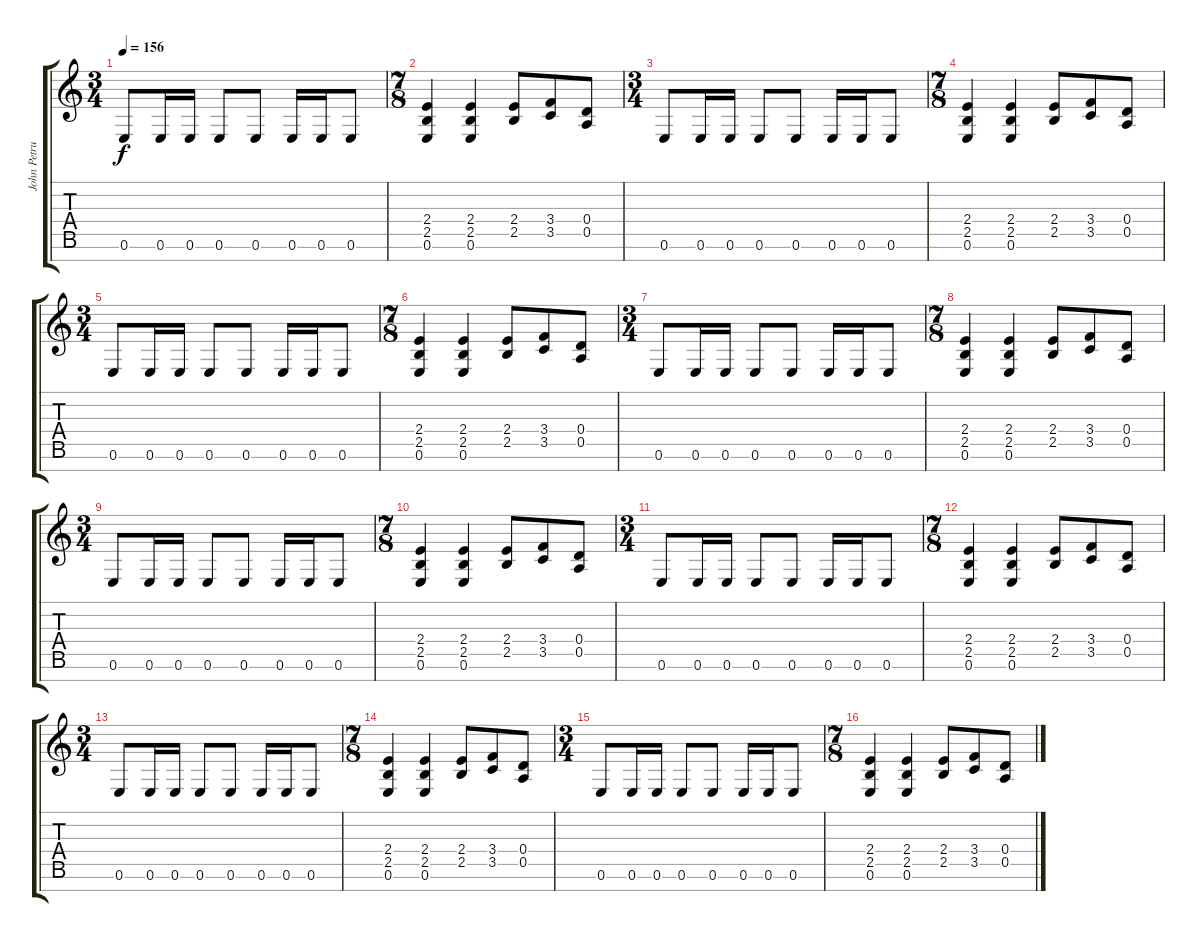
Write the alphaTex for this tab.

\track ("John Petrucci (Solo)" "John Petru") {instrument distortionguitar}
\staff {score tabs}
\tuning (E4 B3 G3 D3 A2 E2 B1) {hide}
\ts (3 4)
\tempo 156
\clef g2
\ks c
0.6.8{dy f} 0.6.16 0.6.16 0.6.8 0.6.8 0.6.16 0.6.16 0.6.8 |
\ts (7 8)
(2.4 2.5 0.6).4 (2.4 2.5 0.6).4 (2.4 2.5).8 (3.4 3.5).8 (0.4 0.5).8 |
\ts (3 4)
0.6.8 0.6.16 0.6.16 0.6.8 0.6.8 0.6.16 0.6.16 0.6.8 |
\ts (7 8)
(2.4 2.5 0.6).4 (2.4 2.5 0.6).4 (2.4 2.5).8 (3.4 3.5).8 (0.4 0.5).8 |
\ts (3 4)
0.6.8 0.6.16 0.6.16 0.6.8 0.6.8 0.6.16 0.6.16 0.6.8 |
\ts (7 8)
(2.4 2.5 0.6).4 (2.4 2.5 0.6).4 (2.4 2.5).8 (3.4 3.5).8 (0.4 0.5).8 |
\ts (3 4)
0.6.8 0.6.16 0.6.16 0.6.8 0.6.8 0.6.16 0.6.16 0.6.8 |
\ts (7 8)
(2.4 2.5 0.6).4 (2.4 2.5 0.6).4 (2.4 2.5).8 (3.4 3.5).8 (0.4 0.5).8 |
\ts (3 4)
0.6.8 0.6.16 0.6.16 0.6.8 0.6.8 0.6.16 0.6.16 0.6.8 |
\ts (7 8)
(2.4 2.5 0.6).4 (2.4 2.5 0.6).4 (2.4 2.5).8 (3.4 3.5).8 (0.4 0.5).8 |
\ts (3 4)
0.6.8 0.6.16 0.6.16 0.6.8 0.6.8 0.6.16 0.6.16 0.6.8 |
\ts (7 8)
(2.4 2.5 0.6).4 (2.4 2.5 0.6).4 (2.4 2.5).8 (3.4 3.5).8 (0.4 0.5).8 |
\ts (3 4)
0.6.8 0.6.16 0.6.16 0.6.8 0.6.8 0.6.16 0.6.16 0.6.8 |
\ts (7 8)
(2.4 2.5 0.6).4 (2.4 2.5 0.6).4 (2.4 2.5).8 (3.4 3.5).8 (0.4 0.5).8 |
\ts (3 4)
0.6.8 0.6.16 0.6.16 0.6.8 0.6.8 0.6.16 0.6.16 0.6.8 |
\ts (7 8)
(2.4 2.5 0.6).4 (2.4 2.5 0.6).4 (2.4 2.5).8 (3.4 3.5).8 (0.4 0.5).8
